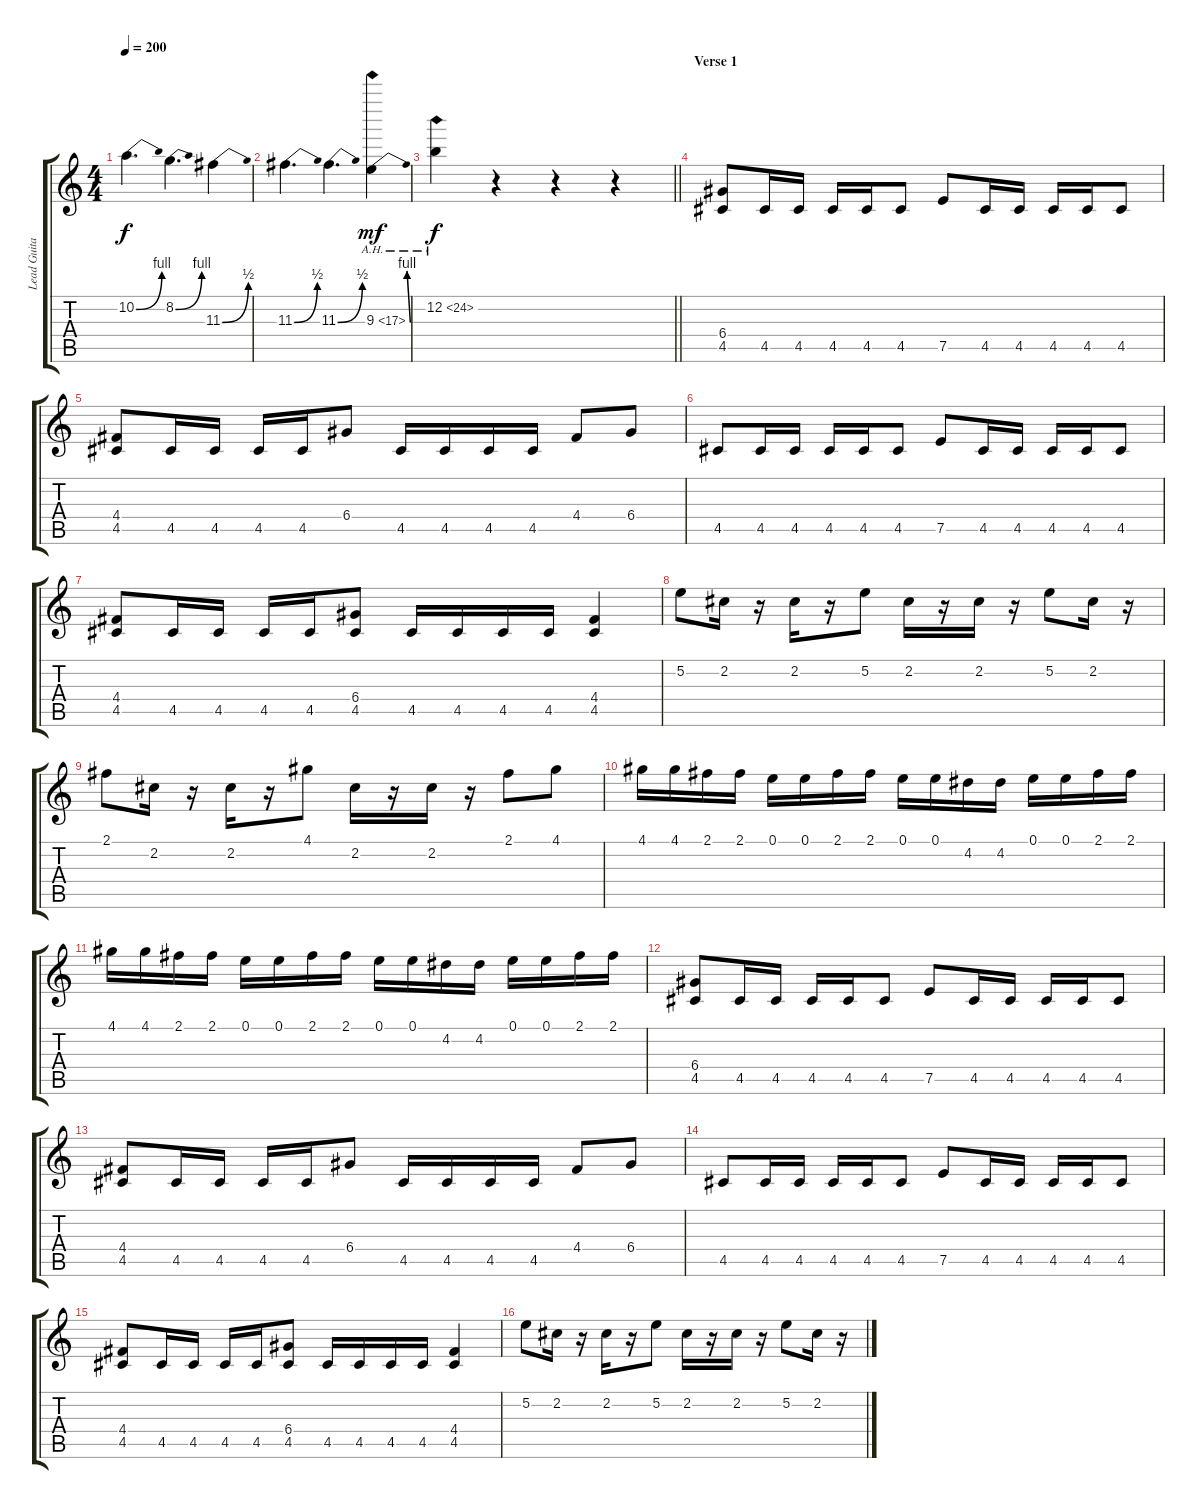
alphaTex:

\track ("Lead Guitar" "Lead Guita") {instrument distortionguitar}
\staff {score tabs}
\tuning (E4 B3 G3 D3 A2 E2) {hide}
\ts (4 4)
\tempo 200
\clef g2
\ks c
10.2{be (bend 0 0 60 4)}.4{d dy f} 8.2{be (bend 0 0 60 4)}.4{d} 11.3{be (bend 0 0 60 2)}.4 |
11.3{be (bend 0 0 60 2)}.4{d} 11.3{be (bend 0 0 60 2)}.4{d} 9.3{be (bend 0 0 60 4) ah 8}.4{dy mf} |
\barLineRight lightlight
12.2{ah 12}.4{dy f} r.4 r.4 r.4 |
\section ("" "Verse 1")
(6.4 4.5).8 4.5.16 4.5.16 4.5.16 4.5.16 4.5.8 7.5.8 4.5.16 4.5.16 4.5.16 4.5.16 4.5.8 |
(4.4 4.5).8 4.5.16 4.5.16 4.5.16 4.5.16 6.4.8 4.5.16 4.5.16 4.5.16 4.5.16 4.4.8 6.4.8 |
4.5.8 4.5.16 4.5.16 4.5.16 4.5.16 4.5.8 7.5.8 4.5.16 4.5.16 4.5.16 4.5.16 4.5.8 |
(4.4 4.5).8 4.5.16 4.5.16 4.5.16 4.5.16 (6.4 4.5).8 4.5.16 4.5.16 4.5.16 4.5.16 (4.4 4.5).4 |
5.2.8{volume 12} 2.2.16 r.16 2.2.16 r.16 5.2.8 2.2.16 r.16 2.2.16 r.16 5.2.8 2.2.16 r.16 |
2.1.8 2.2.16 r.16 2.2.16 r.16 4.1.8 2.2.16 r.16 2.2.16 r.16 2.1.8 4.1.8 |
4.1.16 4.1.16 2.1.16 2.1.16 0.1.16 0.1.16 2.1.16 2.1.16 0.1.16 0.1.16 4.2.16 4.2.16 0.1.16 0.1.16 2.1.16 2.1.16 |
4.1.16 4.1.16 2.1.16 2.1.16 0.1.16 0.1.16 2.1.16 2.1.16 0.1.16 0.1.16 4.2.16 4.2.16 0.1.16 0.1.16 2.1.16 2.1.16 |
(6.4 4.5).8 4.5.16 4.5.16 4.5.16 4.5.16 4.5.8 7.5.8 4.5.16 4.5.16 4.5.16 4.5.16 4.5.8 |
(4.4 4.5).8 4.5.16 4.5.16 4.5.16 4.5.16 6.4.8 4.5.16 4.5.16 4.5.16 4.5.16 4.4.8 6.4.8 |
4.5.8 4.5.16 4.5.16 4.5.16 4.5.16 4.5.8 7.5.8 4.5.16 4.5.16 4.5.16 4.5.16 4.5.8 |
(4.4 4.5).8 4.5.16 4.5.16 4.5.16 4.5.16 (6.4 4.5).8 4.5.16 4.5.16 4.5.16 4.5.16 (4.4 4.5).4 |
5.2.8 2.2.16 r.16 2.2.16 r.16 5.2.8 2.2.16 r.16 2.2.16 r.16 5.2.8 2.2.16 r.16
